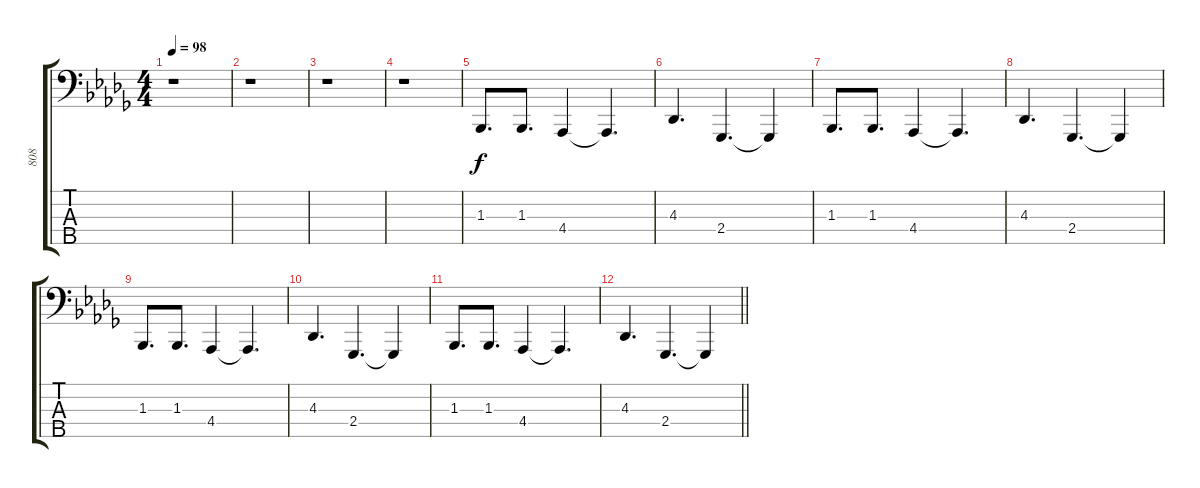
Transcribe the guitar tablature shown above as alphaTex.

\track ("808" "808") {instrument acousticbass}
\staff {score tabs}
\tuning (G1 D1 A0 E0 B-1) {hide}
\ts (4 4)
\tempo 98
\clef f4
\ks db
r.1{dy f} |
r.1 |
r.1 |
r.1 |
1.3.8{d} 1.3.8{d} 4.4.4 4.4{t}.4{d} |
4.3.4{d} 2.4.4{d} 2.4{t}.4 |
1.3.8{d} 1.3.8{d} 4.4.4 4.4{t}.4{d} |
4.3.4{d} 2.4.4{d} 2.4{t}.4 |
1.3.8{d} 1.3.8{d} 4.4.4 4.4{t}.4{d} |
4.3.4{d} 2.4.4{d} 2.4{t}.4 |
1.3.8{d} 1.3.8{d} 4.4.4 4.4{t}.4{d} |
\barLineRight lightlight
4.3.4{d} 2.4.4{d} 2.4{t}.4
